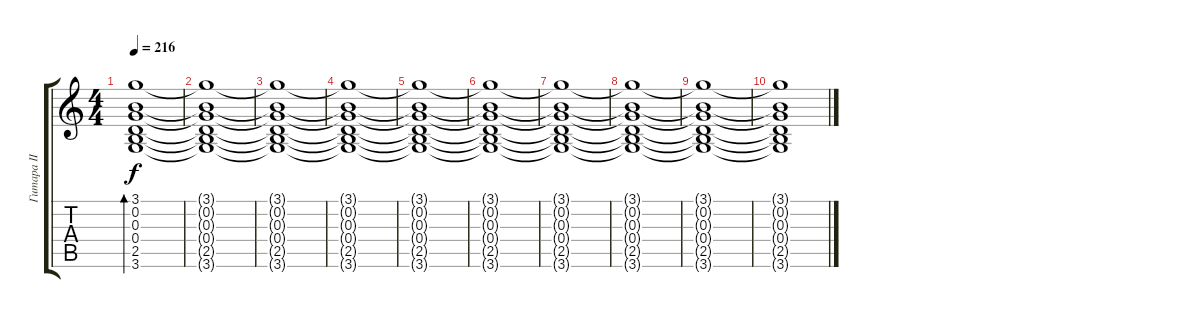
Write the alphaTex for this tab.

\track ("Гитара II" "Гитара II") {instrument electricguitarclean}
\staff {score tabs}
\tuning (E4 B3 G3 D3 A2 E2) {hide}
\ts (4 4)
\tempo 216
\clef g2
\ks c
(3.1 0.2 0.3 0.4 2.5 3.6).1{bd 60 dy f} |
(3.1{t} 0.2{t} 0.3{t} 0.4{t} 2.5{t} 3.6{t}).1 |
(3.1{t} 0.2{t} 0.3{t} 0.4{t} 2.5{t} 3.6{t}).1 |
(3.1{t} 0.2{t} 0.3{t} 0.4{t} 2.5{t} 3.6{t}).1 |
(3.1{t} 0.2{t} 0.3{t} 0.4{t} 2.5{t} 3.6{t}).1 |
(3.1{t} 0.2{t} 0.3{t} 0.4{t} 2.5{t} 3.6{t}).1 |
(3.1{t} 0.2{t} 0.3{t} 0.4{t} 2.5{t} 3.6{t}).1 |
(3.1{t} 0.2{t} 0.3{t} 0.4{t} 2.5{t} 3.6{t}).1 |
(3.1{t} 0.2{t} 0.3{t} 0.4{t} 2.5{t} 3.6{t}).1 |
(3.1{t} 0.2{t} 0.3{t} 0.4{t} 2.5{t} 3.6{t}).1
